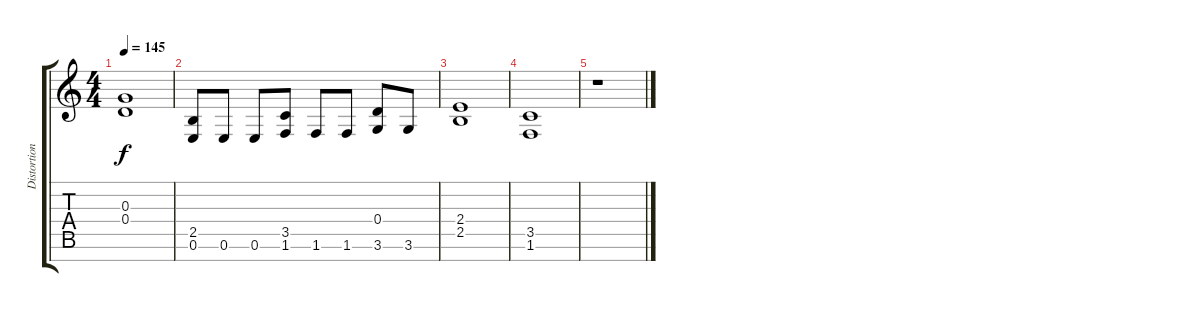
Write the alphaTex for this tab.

\track ("Distortion" "Distortion") {instrument distortionguitar}
\staff {score tabs}
\tuning (E4 B3 G3 D3 A2 E2 B1) {hide}
\ts (4 4)
\tempo 145
\clef g2
\ks c
(0.3 0.4).1{dy f} |
(2.5 0.6).8 0.6.8 0.6.8 (3.5 1.6).8 1.6.8 1.6.8 (0.4 3.6).8 3.6.8 |
(2.4 2.5).1 |
(3.5 1.6).1 |
r.1
